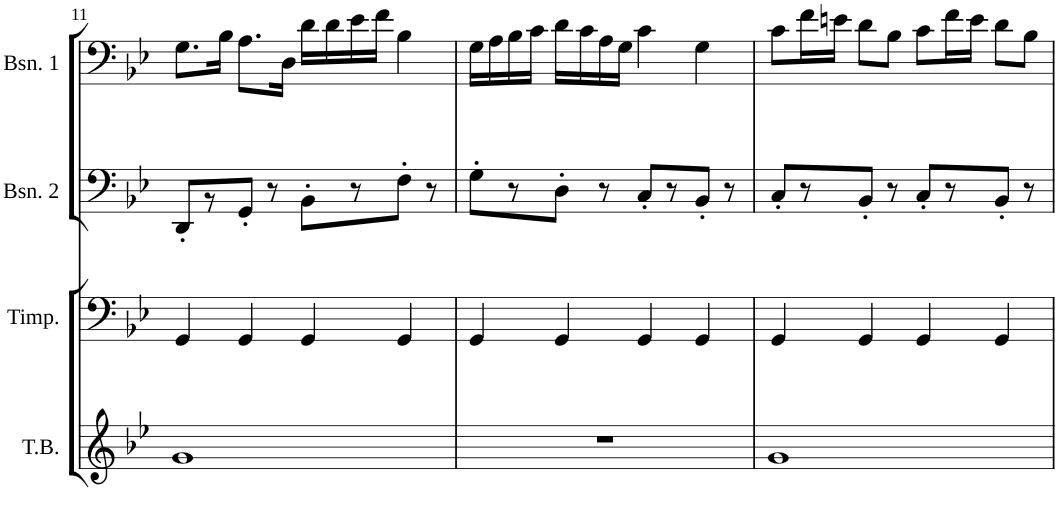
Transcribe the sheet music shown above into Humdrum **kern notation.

**kern	**kern	**kern	**kern
*part4	*part3	*part2	*part1
*staff4	*staff3	*staff2	*staff1
*I"Tubular Bells	*I"Timpani	*I"Bassoon 2	*I"Bassoon 1
*I'T.B.	*I'Timp.	*I'Bsn. 2	*I'Bsn. 1
!!LO:PB:g=z
*clefG2	*clefF4	*clefF4	*clefF4
*k[b-e-]	*k[b-e-]	*k[b-e-]	*k[b-e-]
*B-:	*B-:	*B-:	*B-:
*M4/4	*M4/4	*M4/4	*M4/4
=11	=11	=11	=11
1g	4GG/	8DD'/L	8.G\L
.	.	8r	.
.	.	.	16B-\Jk
.	4GG/	8GG'/J	8.A\L
.	.	8r	.
.	.	.	16D\Jk
.	4GG/	8BB-'\L	16d\LL
.	.	.	16d\
.	.	8r	16e-\
.	.	.	16f\JJ
.	4GG/	8F'\J	4B-\
.	.	8r	.
=12	=12	=12	=12
1r	4GG/	8G'\L	16G\LL
.	.	.	16A\
.	.	8r	16B-\
.	.	.	16c\JJ
.	4GG/	8D'\J	16d\LL
.	.	.	16c\
.	.	8r	16A\
.	.	.	16G\JJ
.	4GG/	8C'/L	4c\
.	.	8r	.
.	4GG/	8BB-'/J	4G\
.	.	8r	.
=13	=13	=13	=13
1g	4GG/	8C'/L	8c\L
.	.	8r	16f\L
.	.	.	16en\JJ
.	4GG/	8BB-'/J	8d\L
.	.	8r	8B-\J
.	4GG/	8C'/L	8c\L
.	.	8r	16f\L
.	.	.	16e\JJ
.	4GG/	8BB-'/J	8d\L
.	.	8r	8B-\J
=	=	=	=
*-	*-	*-	*-
